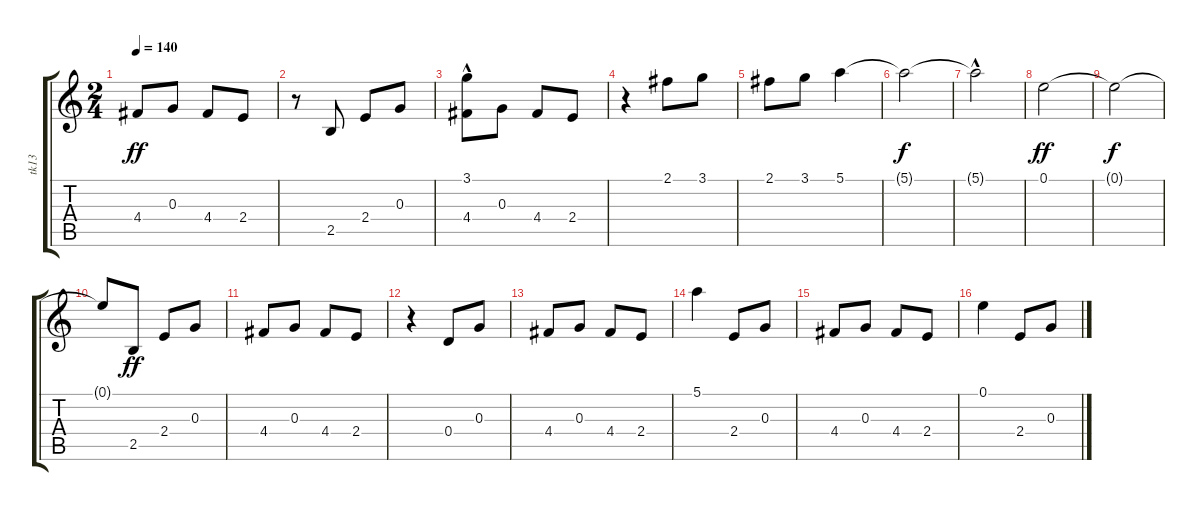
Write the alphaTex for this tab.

\track ("tk13" "tk13") {instrument electricguitarjazz}
\staff {score tabs}
\tuning (E4 B3 G3 D3 A2 E2) {hide}
\ts (2 4)
\tempo 140
\clef g2
\ks c
4.4.8{dy ff} 0.3.8 4.4.8 2.4.8 |
r.8 2.5.8 2.4.8 0.3.8 |
(3.1{hac} 4.4).8 0.3.8 4.4.8 2.4.8 |
r.4 2.1.8 3.1.8 |
2.1.8 3.1.8 5.1.4 |
5.1{t}.2{dy f} |
5.1{hac t}.2 |
0.1.2{dy ff} |
0.1{t}.2{dy f} |
0.1{t}.8 2.5.8{dy ff} 2.4.8 0.3.8 |
4.4.8 0.3.8 4.4.8 2.4.8 |
r.4 0.4.8 0.3.8 |
4.4.8 0.3.8 4.4.8 2.4.8 |
5.1.4 2.4.8 0.3.8 |
4.4.8 0.3.8 4.4.8 2.4.8 |
0.1.4 2.4.8 0.3.8
